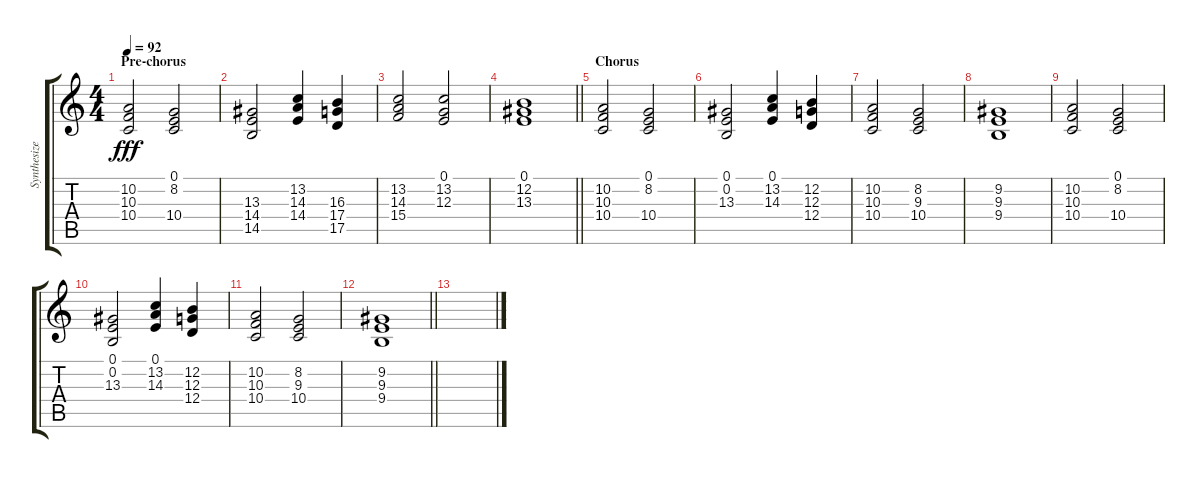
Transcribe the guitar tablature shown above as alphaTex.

\track ("Synthesizer (Staff 1)" "Synthesize") {instrument fx1rain}
\staff {score tabs}
\tuning (E4 B3 G3 D3 A2 E2) {hide}
\ts (4 4)
\section ("" "Pre-chorus")
\tempo 92
\clef g2
\ks c
(10.2 10.3 10.4).2{dy fff} (0.1 8.2 10.4).2 |
(13.3 14.4 14.5).2 (13.2 14.3 14.4).4 (16.3 17.4 17.5).4 |
(13.2 14.3 15.4).2 (0.1 13.2 12.3).2 |
\barLineRight lightlight
(0.1 12.2 13.3).1 |
\section ("" "Chorus")
(10.2 10.3 10.4).2 (0.1 8.2 10.4).2 |
(0.1 0.2 13.3).2 (0.1 13.2 14.3).4 (12.2 12.3 12.4).4 |
(10.2 10.3 10.4).2 (8.2 9.3 10.4).2 |
(9.2 9.3 9.4).1 |
(10.2 10.3 10.4).2 (0.1 8.2 10.4).2 |
(0.1 0.2 13.3).2 (0.1 13.2 14.3).4 (12.2 12.3 12.4).4 |
(10.2 10.3 10.4).2 (8.2 9.3 10.4).2 |
\barLineRight lightlight
(9.2 9.3 9.4).1 |
\section ("" "")
